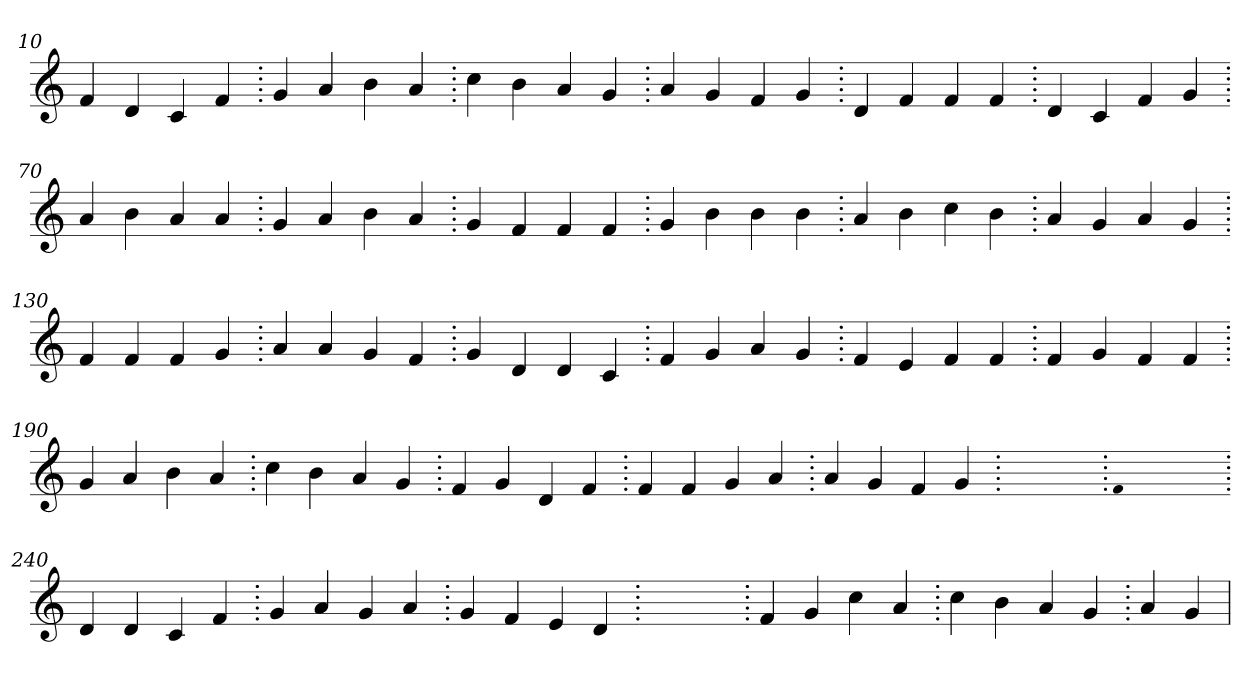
**kern
*part1
*staff1
*clefG2
=10.
4f
4d
4c
4f
=20.
4g
4a
4b
4a
=30.
4cc
4b
4a
4g
=40.
4a
4g
4f
4g
=50.
4d
4f
4f
4f
=60.
4d
4c
4f
4g
=70.
4a
4b
4a
4a
=80.
4g
4a
4b
4a
=90.
4g
4f
4f
4f
=100.
4g
4b
4b
4b
=110.
4a
4b
4cc
4b
=120.
4a
4g
4a
4g
=130.
4f
4f
4f
4g
=140.
4a
4a
4g
4f
=150.
4g
4d
4d
4c
=160.
4f
4g
4a
4g
=170.
4f
4e
4f
4f
=180.
4f
4g
4f
4f
=190.
4g
4a
4b
4a
=200.
4cc
4b
4a
4g
=210.
4f
4g
4d
4f
=220.
4f
4f
4g
4a
=230.
4a
4g
4f
4g
=240.
1ryy
=240.
qqf
1ryy
=240.
4d
4d
4c
4f
=250.
4g
4a
4g
4a
=260.
4g
4f
4e
4d
=270.
1ryy
=270.
4f
4g
4cc
4a
=280.
4cc
4b
4a
4g
=290.
4a
4g
=
*-
